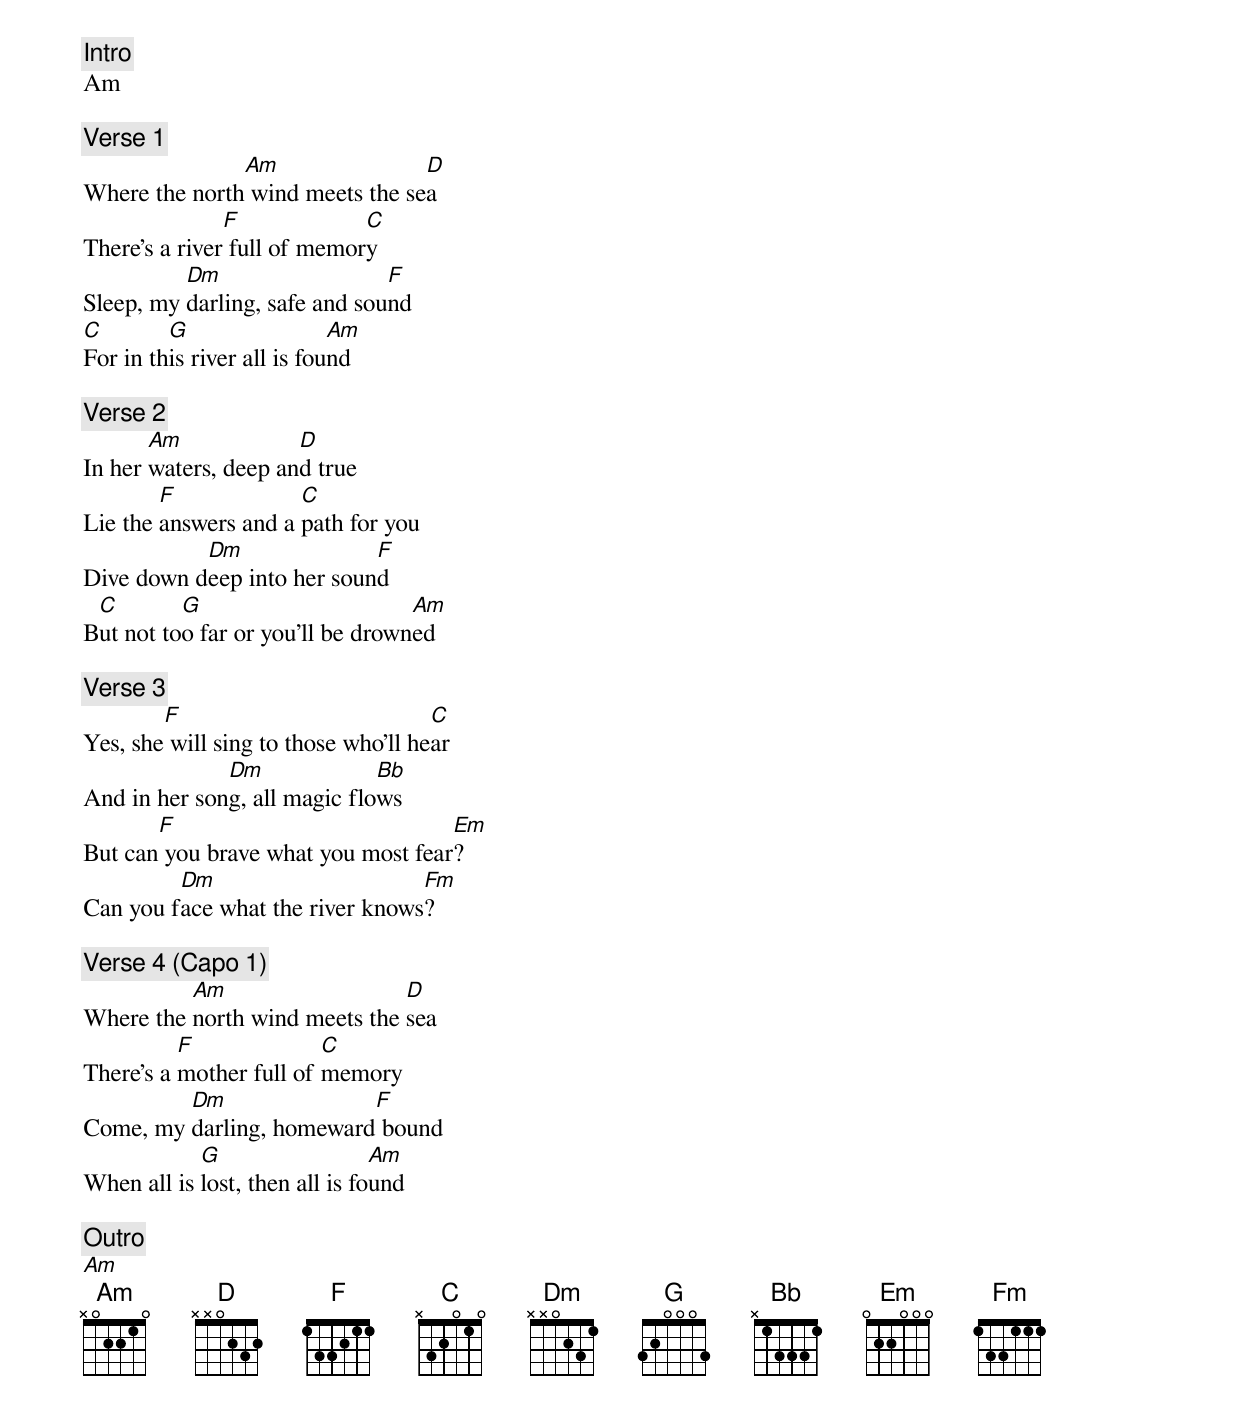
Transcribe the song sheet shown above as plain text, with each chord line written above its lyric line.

[Intro]
Am

[Verse 1]
               Am                D
Where the north wind meets the sea
               F             C
There's a river full of memory
          Dm                   F
Sleep, my darling, safe and sound
C        G                  Am
For in this river all is found

[Verse 2]
       Am             D
In her waters, deep and true
        F             C
Lie the answers and a path for you
           Dm               F
Dive down deep into her sound
 C        G                       Am
But not too far or you'll be drowned

[Verse 3]
        F                            C
Yes, she will sing to those who'll hear
              Dm              Bb
And in her song, all magic flows
       F                            Em
But can you brave what you most fear?
         Dm                      Fm
Can you face what the river knows?

[Verse 4] (Capo 1)
          Am                   D
Where the north wind meets the sea
          F              C
There's a mother full of memory
         Dm               F
Come, my darling, homeward bound
            G                   Am
When all is lost, then all is found

[Outro]
Am
